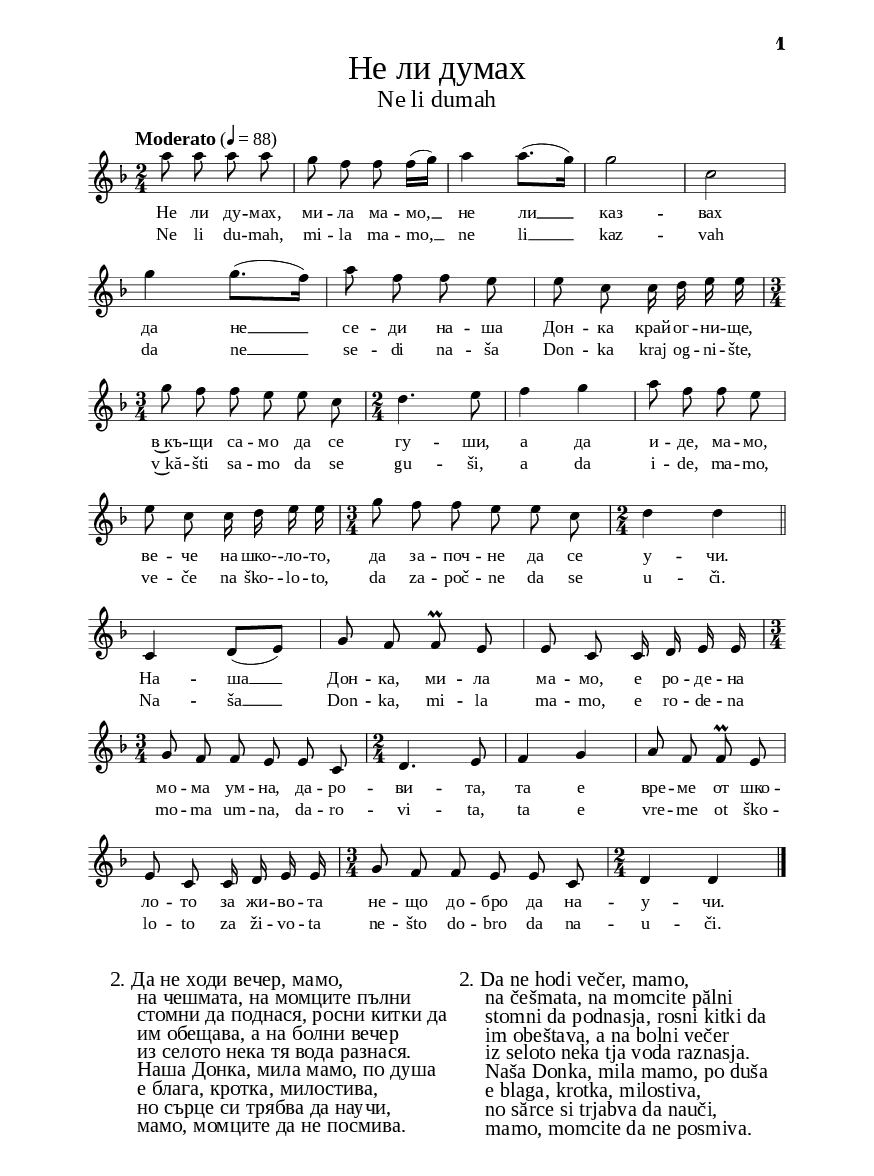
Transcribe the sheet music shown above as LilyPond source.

\version "2.24.3"

% include paper part and global functions
\include "include/globals.ily"

\bookpart {
  \label #'ref154
  \tocItem \markup "Не ли думах – Ne li dumah"
  \include "include/bookpart-paper.ily"
  \score {
    \include "include/score-layout.ily"

    \new Voice \absolute {
      \clef treble
      \key d \minor
      \time 2/4
      \tempoFunc "Moderato" 4 "88"
      \autoBeamOff

      a''8 a''8 a''8 a''8 | % 2
      g''8 f''8 f''8 f''16 [ ( g''16 ) ] | % 3
      a''4 a''8. [( g''16 )] | % 4
      g''2 | % 5
      c''2 \break | % 6
      g''4 g''8. [( f''16 )] | % 7
      a''8 f''8 f''8 e''8 | % 8
      e''8 c''8 c''16 d''16 e''16 e''16 \break | % 9
      \time 3/4  g''8 f''8 f''8 e''8 e''8 c''8 |
      \time 2/4  d''4. e''8 | % 11
      f''4 g''4 | % 12
      a''8 f''8 f''8 e''8 \break | % 13
      e''8 c''8 c''16 d''16 e''16 e''16 | % 14
      \time 3/4  g''8 f''8 f''8 e''8 e''8 c''8 | % 15
      \time 2/4  d''4 d''4 \bar "||"
      \break | % 16
      c'4 d'8 [( e'8 )] | % 17
      g'8 f'8 f'8\prall e'8 | % 18
      e'8 c'8 c'16 d'16 e'16 e'16 \break | % 19
      \time 3/4  g'8 f'8 f'8 e'8 e'8 c'8 |
      \time 2/4  d'4. e'8 | % 21
      f'4 g'4 | % 22
      a'8 f'8 f'8\prall e'8 \break | % 23
      e'8 c'8 c'16 d'16 e'16 e'16 | % 24
      \time 3/4  g'8 f'8 f'8 e'8 e'8 c'8 | % 25
      \time 2/4  d'4 d'4 \bar "|."
    }

    \addlyrics {
      Не ли ду
      -- мах, ми -- ла ма -- мо, __ не ли __ каз -- вах да
      не __ се -- ди на -- ша Дон -- ка край ог -- ни --
      ще, в~къ -- щи са -- мо да се гу -- ши, а да
      и -- де, ма -- мо, ве -- че на "шко-" -- ло -- то,
      да за -- поч -- не да се у -- чи. На -- ша __ Дон
      -- ка, ми -- ла ма -- мо, е ро -- де -- на мо --
      ма ум -- на, да -- ро -- ви -- та, та е вре --
      ме от шко -- ло -- то за жи -- во -- та не --
      що до -- бро да на -- у -- чи.
    }

    \addlyrics {
      Ne li du
      -- mah, mi -- la ma -- mo, __ ne li __ kaz -- vah da
      ne __ se -- di na -- ša Don -- ka kraj og -- ni --
      šte, v~kă -- šti sa -- mo da se gu -- ši, a da
      i -- de, ma -- mo, ve -- če na "ško-" -- lo -- to,
      da za -- poč -- ne da se u -- či. Na -- ša __ Don
      -- ka, mi -- la ma -- mo, e ro -- de -- na mo --
      ma um -- na, da -- ro -- vi -- ta, ta e vre --
      me ot ško -- lo -- to za ži -- vo -- ta ne --
      što do -- bro da na -- u -- či.
    }

    \header {
      title = \titleFunc "Не ли думах" "Ne li dumah"
    }

    \midi{}

  } % score

  \markup \empty-two


  \markup \abs-fontsize #10 {

    \override #`(baseline-skip . ,bgCoupletBaselineSkip) % affects space between column lines
    \column {


      \line {   "   " 2. Да не ходи вечер, мамо, }

      \line {   "        " на чешмата, на момците пълни }

      \line {   "        " стомни да поднася, росни китки да }

      \line {   "        "  им обещава, а на болни вечер }

      \line {   "        " из селото нека тя вода разнася.}

      \line {   "        " Наша Донка, мила мамо, по душа }

      \line {   "        " е блага, кротка, милостива,}

      \line {   "        " но сърце си трябва да научи, }

      \line {   "        " мамо, момците да не посмива.}
    }

    \hspace #-2
    \override #`(baseline-skip . ,bgCoupletBaselineSkip) % affects space between column lines

    \column {

      \line {   "   " 2. Da ne hodi večer, mamo,}

      \line {   "        "  na češmata, na momcite pălni  }

      \line {   "        "stomni da podnasja, rosni kitki da }

      \line {   "        " im obeštava, a na bolni večer }

      \line {   "        " iz seloto neka tja voda raznasja.}

      \line {   "        " Naša Donka, mila mamo, po duša }

      \line {   "        " e blaga, krotka, milostiva,}

      \line {   "        " no sărce si trjabva da nauči,}

      \line {   "        "  mamo, momcite da ne posmiva.}

    } %column
  } % markup



  \markup \abs-fontsize #10 {

    \override #`(baseline-skip . ,bgCoupletBaselineSkip) % affects space between column lines
    \column {


      \line {   "   " 3. Сутрин рано на чешмата да отива,}

      \line {   "        " в бели менци, мамо, вода да налива}

      \line {   "        " бодра, весела, засмяна,}

      \line {   "        " с чиста, бяла риза, с хубава }

      \line {   "        " премяна. Та за пример тя да стане.}

      \line {   "        " Кой я види как работи из селото,}

      \line {   "        " как на всекиму помага,}

      \line {   "        " да обикне и да прояви доброто}

      \line {   "        " като тая душа блага.}
    }

    \hspace #-4
    \override #`(baseline-skip . ,bgCoupletBaselineSkip) % affects space between column lines

    \column {

      \line {   "   " 3. Sutrin rano na češmata da otiva,}

      \line {   "        " v beli menci, mamo, voda da naliva}

      \line {   "        " bodra, vesela, zasmjana,}

      \line {   "        " s čista, bjala riza, s hubava }

      \line {   "        " premjana. Ta za primer tja da stane.}

      \line {   "        " Koj ja vidi kak raboti iz seloto,}

      \line {   "        " kak na vsekimu pomaga,}

      \line {   "        " da obikne i da projavi dobroto}

      \line {   "        " kato taja duša blaga.}
    } %column
  } % markup

  \markup \empty-two




  % include foreign translation(s) of the song
  \version "2.24.3"

\markup \fill-line { \fontsize #deTitleFontSize "Habe ich es nicht gesagt" }
\markup \null
\markup \null
\markup \abs-fontsize #10 {
   \hspace #5
  \override #`(baseline-skip . ,deCoupletBaselineSkip)

  \column {

    \line {  1. Habe ich es nicht gesagt, liebe Mutter, habe ich nicht gesprochen,}


    \line  {   "   " dass unsere Donka nicht neben der Feuerstelle stehen}

    \line  {   "   " und nur zuhause herumsitzen soll,}

    \line  {   "   " sondern sie soll in die Schule gehen und beginnen zu lernen. }

    \line  {   "   " Unsere Donka, liebe Mutter, wurde klug und begabt geboren,}

    \line  {   "   " so dass es an der Zeit ist, }

    \line  {   "   "    in der Schule über das Leben etwas Gutes zu lernen.}

   \vspace #0.5
    \line { 2. Sie soll abends, liebe Mutter, nicht zum Brunnen gehen,}

    \line  {   "   " um den Jungen volle Krüge zu reichen,}

    \line  {   "   " ihnen taufrische Blumen zu versprechen,}

    \line  {   "   " sondern sie soll abends den Kranken Wasser hintragen.}

    \line  {   "   " Unsere Donka, liebe Mutter,}

    \line  {   "   " hat eine gute, sanftmütige und barmherzige Seele,}

    \line  {   "   " aber sie soll ihr Herz, Mutter, lehren,}

    \line  {   "   " die Jungen nicht zum Lächeln zu bringen.}
     \vspace #0.5

    \line { 3. Morgens in der Früh soll sie zum Brunnen gehen,}

    \line  {   "   " in weiße Kupferkrüge Wasser füllen,}

    \line  {   "   " in einer sauberen, weißen Bluse, mit einem schönen Gewand,}

    \line  {   "   " soll sie zum Vorbild werden.}

    \line  {   "   " Wer sie sieht, wie sie im Dorf arbeitet und wie sie jedem hilft,}

    \line  {   "   " beginne das Gute zu lieben und es kundzutun, }
    \line  {   "   " so wie diese gute Seele.}






  }
}


} % bookpart
